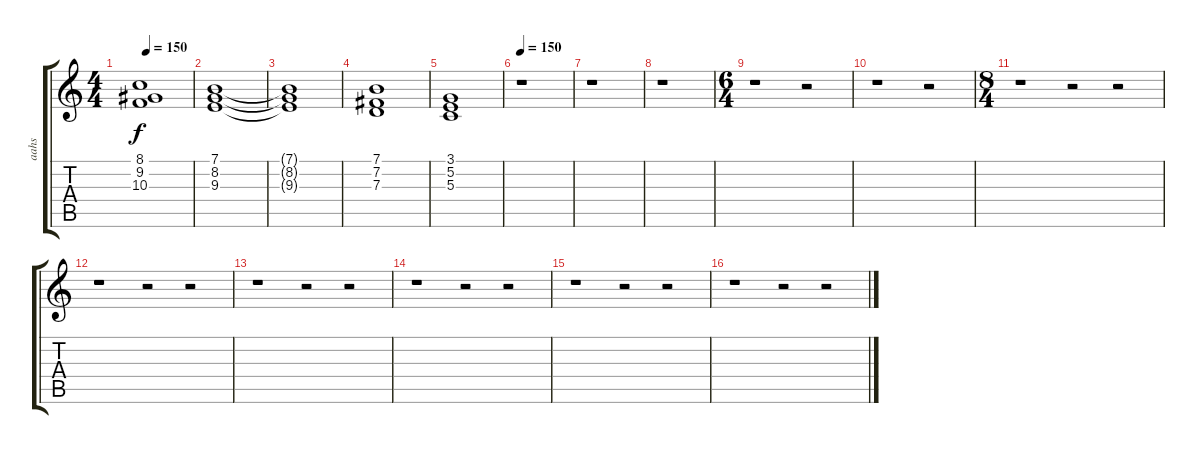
\track ("aahs" "aahs") {instrument choiraahs}
\staff {score tabs}
\tuning (E4 B3 G3 D3 A2 E2) {hide}
\ts (4 4)
\tempo 150
\clef g2
\ks c
(8.1 9.2 10.3).1{dy f} |
(7.1 8.2 9.3).1 |
(7.1{t} 8.2{t} 9.3{t}).1 |
(7.1 7.2 7.3).1 |
(3.1 5.2 5.3).1 |
\tempo 150
r.1 |
r.1 |
r.1 |
\ts (6 4)
r.1 r.2 |
r.1 r.2 |
\ts (8 4)
r.1 r.2 r.2 |
r.1 r.2 r.2 |
r.1 r.2 r.2 |
r.1 r.2 r.2 |
r.1 r.2 r.2 |
r.1 r.2 r.2
